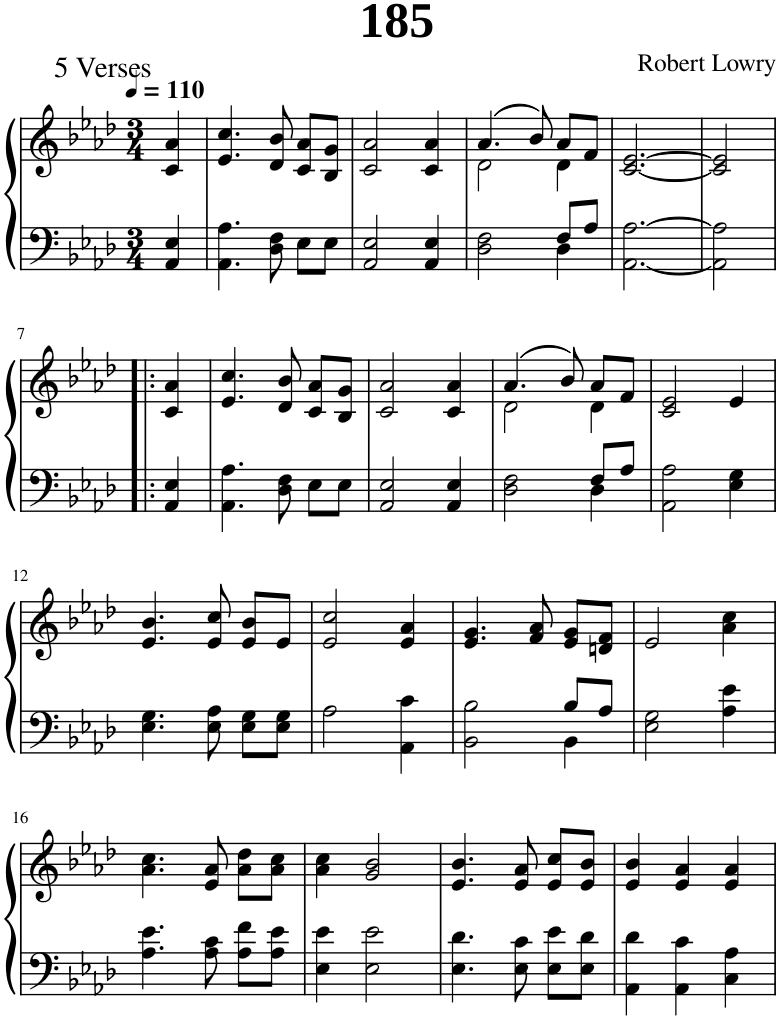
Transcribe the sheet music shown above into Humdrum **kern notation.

**kern	**kern
*part1	*part1
*staff2	*staff1
*I"Piano	*
*I'Pno.	*
*clefF4	*clefG2
*k[b-e-a-d-]	*k[b-e-a-d-]
*M3/4	*M3/4
*MM110	*MM110
=1	=1
4AA-/ 4E-/	4c/ 4a-/
=2	=2
4.AA-\ 4.A-\	4.e-/ 4.cc/
8D-\ 8F\	8d-/ 8b-/
8E-\L	8c/ 8a-/L
8E-\J	8B-/ 8g/J
=3	=3
2AA-/ 2E-/	2c/ 2a-/
4AA-/ 4E-/	4c/ 4a-/
=4	=4
*^	*^
2ryy	2D-\ 2F\	(4.a-/	2d-\
.	.	8b-/)	.
8F/L	4D-\	8a-/L	4d-\
8A-/J	.	8f/J	.
*v	*v	*	*
*	*v	*v
=5	=5
[2.AA-\ [2.A-\	[2.c/ [2.e-/
=6	=6
2AA-\] 2A-\]	2c/] 2e-/]
!!LO:LB:g=z
=7!|:	=7!|:
4AA-/ 4E-/	4c/ 4a-/
=8	=8
4.AA-\ 4.A-\	4.e-/ 4.cc/
8D-\ 8F\	8d-/ 8b-/
8E-\L	8c/ 8a-/L
8E-\J	8B-/ 8g/J
=9	=9
2AA-/ 2E-/	2c/ 2a-/
4AA-/ 4E-/	4c/ 4a-/
=10	=10
*^	*^
2ryy	2D-\ 2F\	(4.a-/	2d-\
.	.	8b-/)	.
8F/L	4D-\	8a-/L	4d-\
8A-/J	.	8f/J	.
*v	*v	*	*
*	*v	*v
=11	=11
2AA-\ 2A-\	2c/ 2e-/
4E-\ 4G\	4e-/
!!LO:LB:g=z
=12	=12
4.E-\ 4.G\	4.e-/ 4.b-/
8E-\ 8A-\	8e-/ 8cc/
8E-\ 8G\L	8e-/ 8b-/L
8E-\ 8G\J	8e-/J
=13	=13
2A-\	2e-/ 2cc/
4AA-\ 4c\	4e-/ 4a-/
=14	=14
*^	*
2ryy	2BB-\ 2B-\	4.e-/ 4.g/
.	.	8f/ 8a-/
8B-/L	4BB-\	8e-/ 8g/L
8A-/J	.	8dn/ 8f/J
*v	*v	*
=15	=15
2E-\ 2G\	2e-/
4A-\ 4e-\	4a-\ 4cc\
!!LO:LB:g=z
=16	=16
4.A-\ 4.e-\	4.a-\ 4.cc\
8A-\ 8c\	8e-/ 8a-/
8A-\ 8f\L	8a-\ 8dd-\L
8A-\ 8e-\J	8a-\ 8cc\J
=17	=17
4E-\ 4e-\	4a-\ 4cc\
2E-\ 2e-\	2g/ 2b-/
=18	=18
4.E-\ 4.d-\	4.e-/ 4.b-/
8E-\ 8c\	8e-/ 8a-/
8E-\ 8e-\L	8e-/ 8cc/L
8E-\ 8d-\J	8e-/ 8b-/J
=19	=19
4AA-\ 4d-\	4e-/ 4b-/
4AA-\ 4c\	4e-/ 4a-/
4C\ 4A-\	4e-/ 4a-/
=	=
*-	*-
